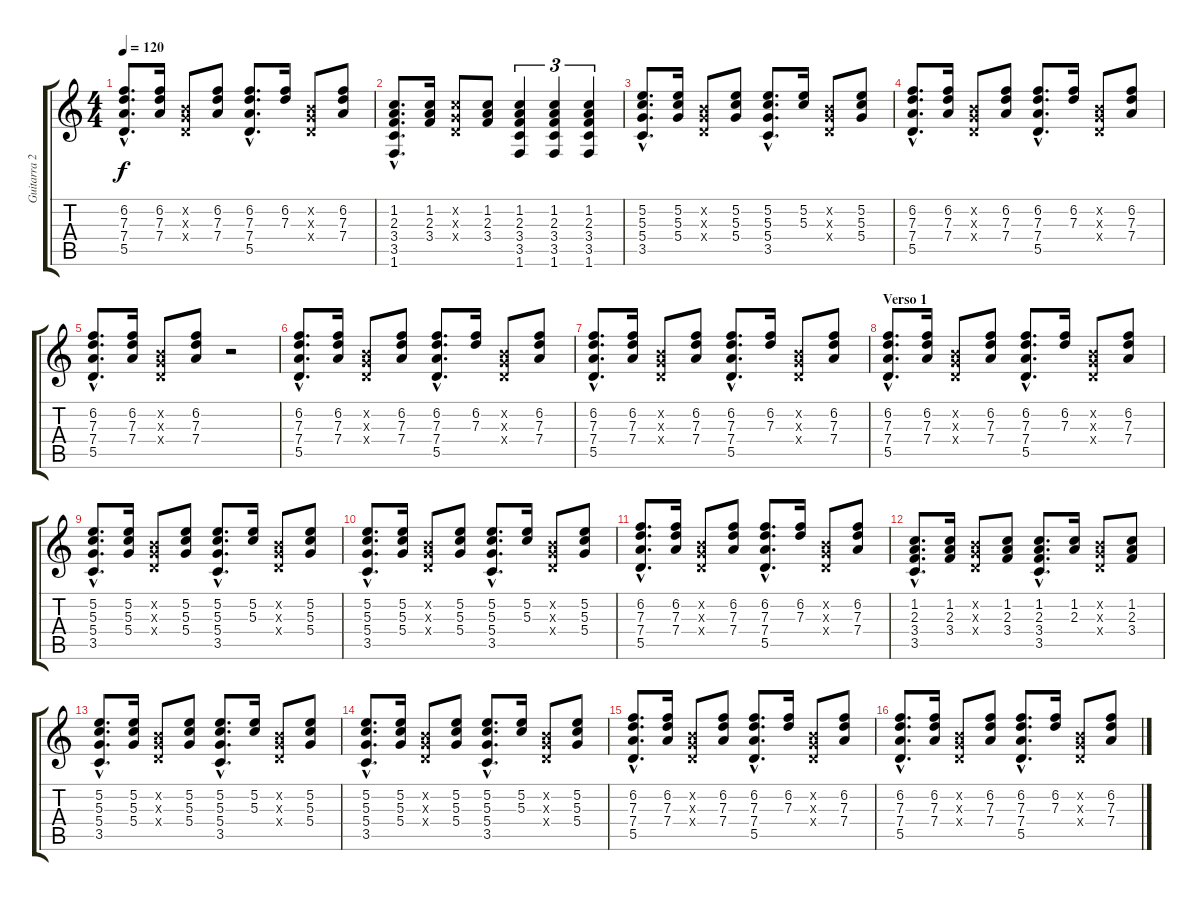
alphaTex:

\track ("Guitarra 2 - Frank" "Guitarra 2") {instrument electricguitarclean}
\staff {score tabs}
\tuning (E4 B3 G3 D3 A2 E2) {hide}
\ts (4 4)
\tempo 120
\clef g2
\ks c
(6.2{hac} 7.3{hac} 7.4{hac} 5.5{hac}).8{d dy f} (6.2 7.3 7.4).16 (0.2{x} 0.3{x} 0.4{x}).8 (6.2 7.3 7.4).8 (6.2{hac} 7.3{hac} 7.4{hac} 5.5{hac}).8{d} (6.2 7.3).16 (0.2{x} 0.3{x} 0.4{x}).8 (6.2 7.3 7.4).8 |
(1.2{hac} 2.3{hac} 3.4{hac} 3.5{hac} 1.6{hac}).8{d} (1.2 2.3 3.4).16 (1.2{x} 0.3{x} 0.4{x}).8 (1.2 2.3 3.4).8 (1.2 2.3 3.4 3.5 1.6).4{tu (3 2)} (1.2 2.3 3.4 3.5 1.6).4{tu (3 2)} (1.2 2.3 3.4 3.5 1.6).4{tu (3 2)} |
(5.2{hac} 5.3{hac} 5.4{hac} 3.5{hac}).8{d} (5.2 5.3 5.4).16 (0.2{x} 0.3{x} 0.4{x}).8 (5.2 5.3 5.4).8 (5.2{hac} 5.3{hac} 5.4{hac} 3.5{hac}).8{d} (5.2 5.3).16 (0.2{x} 0.3{x} 0.4{x}).8 (5.2 5.3 5.4).8 |
(6.2{hac} 7.3{hac} 7.4{hac} 5.5{hac}).8{d} (6.2 7.3 7.4).16 (0.2{x} 0.3{x} 0.4{x}).8 (6.2 7.3 7.4).8 (6.2{hac} 7.3{hac} 7.4{hac} 5.5{hac}).8{d} (6.2 7.3).16 (0.2{x} 0.3{x} 0.4{x}).8 (6.2 7.3 7.4).8 |
(6.2{hac} 7.3{hac} 7.4{hac} 5.5{hac}).8{d} (6.2 7.3 7.4).16 (0.2{x} 0.3{x} 0.4{x}).8 (6.2 7.3 7.4).8 r.2 |
(6.2{hac} 7.3{hac} 7.4{hac} 5.5{hac}).8{d} (6.2 7.3 7.4).16 (0.2{x} 0.3{x} 0.4{x}).8 (6.2 7.3 7.4).8 (6.2{hac} 7.3{hac} 7.4{hac} 5.5{hac}).8{d} (6.2 7.3).16 (0.2{x} 0.3{x} 0.4{x}).8 (6.2 7.3 7.4).8 |
(6.2{hac} 7.3{hac} 7.4{hac} 5.5{hac}).8{d} (6.2 7.3 7.4).16 (0.2{x} 0.3{x} 0.4{x}).8 (6.2 7.3 7.4).8 (6.2{hac} 7.3{hac} 7.4{hac} 5.5{hac}).8{d} (6.2 7.3).16 (0.2{x} 0.3{x} 0.4{x}).8 (6.2 7.3 7.4).8 |
\section ("" "Verso 1")
(6.2{hac} 7.3{hac} 7.4{hac} 5.5{hac}).8{d} (6.2 7.3 7.4).16 (0.2{x} 0.3{x} 0.4{x}).8 (6.2 7.3 7.4).8 (6.2{hac} 7.3{hac} 7.4{hac} 5.5{hac}).8{d} (6.2 7.3).16 (0.2{x} 0.3{x} 0.4{x}).8 (6.2 7.3 7.4).8 |
(5.2{hac} 5.3{hac} 5.4{hac} 3.5{hac}).8{d} (5.2 5.3 5.4).16 (0.2{x} 0.3{x} 0.4{x}).8 (5.2 5.3 5.4).8 (5.2{hac} 5.3{hac} 5.4{hac} 3.5{hac}).8{d} (5.2 5.3).16 (0.2{x} 0.3{x} 0.4{x}).8 (5.2 5.3 5.4).8 |
(5.2{hac} 5.3{hac} 5.4{hac} 3.5{hac}).8{d} (5.2 5.3 5.4).16 (0.2{x} 0.3{x} 0.4{x}).8 (5.2 5.3 5.4).8 (5.2{hac} 5.3{hac} 5.4{hac} 3.5{hac}).8{d} (5.2 5.3).16 (0.2{x} 0.3{x} 0.4{x}).8 (5.2 5.3 5.4).8 |
(6.2{hac} 7.3{hac} 7.4{hac} 5.5{hac}).8{d} (6.2 7.3 7.4).16 (0.2{x} 0.3{x} 0.4{x}).8 (6.2 7.3 7.4).8 (6.2{hac} 7.3{hac} 7.4{hac} 5.5{hac}).8{d} (6.2 7.3).16 (0.2{x} 0.3{x} 0.4{x}).8 (6.2 7.3 7.4).8 |
(1.2{hac} 2.3{hac} 3.4{hac} 3.5{hac}).8{d} (1.2 2.3 3.4).16 (0.2{x} 0.3{x} 0.4{x}).8 (1.2 2.3 3.4).8 (1.2{hac} 2.3{hac} 3.4{hac} 3.5{hac}).8{d} (1.2 2.3).16 (0.2{x} 0.3{x} 0.4{x}).8 (1.2 2.3 3.4).8 |
(5.2{hac} 5.3{hac} 5.4{hac} 3.5{hac}).8{d} (5.2 5.3 5.4).16 (0.2{x} 0.3{x} 0.4{x}).8 (5.2 5.3 5.4).8 (5.2{hac} 5.3{hac} 5.4{hac} 3.5{hac}).8{d} (5.2 5.3).16 (0.2{x} 0.3{x} 0.4{x}).8 (5.2 5.3 5.4).8 |
(5.2{hac} 5.3{hac} 5.4{hac} 3.5{hac}).8{d} (5.2 5.3 5.4).16 (0.2{x} 0.3{x} 0.4{x}).8 (5.2 5.3 5.4).8 (5.2{hac} 5.3{hac} 5.4{hac} 3.5{hac}).8{d} (5.2 5.3).16 (0.2{x} 0.3{x} 0.4{x}).8 (5.2 5.3 5.4).8 |
(6.2{hac} 7.3{hac} 7.4{hac} 5.5{hac}).8{d} (6.2 7.3 7.4).16 (0.2{x} 0.3{x} 0.4{x}).8 (6.2 7.3 7.4).8 (6.2{hac} 7.3{hac} 7.4{hac} 5.5{hac}).8{d} (6.2 7.3).16 (0.2{x} 0.3{x} 0.4{x}).8 (6.2 7.3 7.4).8 |
(6.2{hac} 7.3{hac} 7.4{hac} 5.5{hac}).8{d} (6.2 7.3 7.4).16 (0.2{x} 0.3{x} 0.4{x}).8 (6.2 7.3 7.4).8 (6.2{hac} 7.3{hac} 7.4{hac} 5.5{hac}).8{d} (6.2 7.3).16 (0.2{x} 0.3{x} 0.4{x}).8 (6.2 7.3 7.4).8
